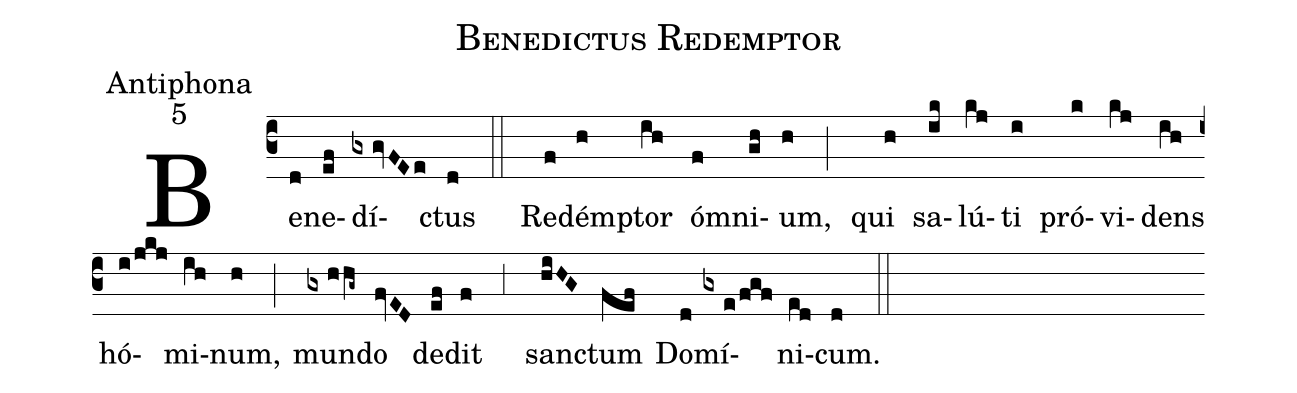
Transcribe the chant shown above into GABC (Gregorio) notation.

name:Benedictus Redemptor;
office-part:Antiphona;
mode:5;
%%
(c3) Be(d)ne(ef)dí(gx/gvFE/e)ctus(d ::) Re(f)dém(h)ptor(ih) óm(f)ni(gh)um,(h ;) qui(h) sa(ik)lú(kj)ti(i) pró(k)vi(kj)dens(ih) hó(i/jkj)mi(ih)num,(h ;) mun(gx/h/hg~)do(fvED) de(ef)dit(f ;3) san(hiHG)ctum(fef) Do(d)mí(gx/e/fgf)ni(ed)cum.(d ::)
